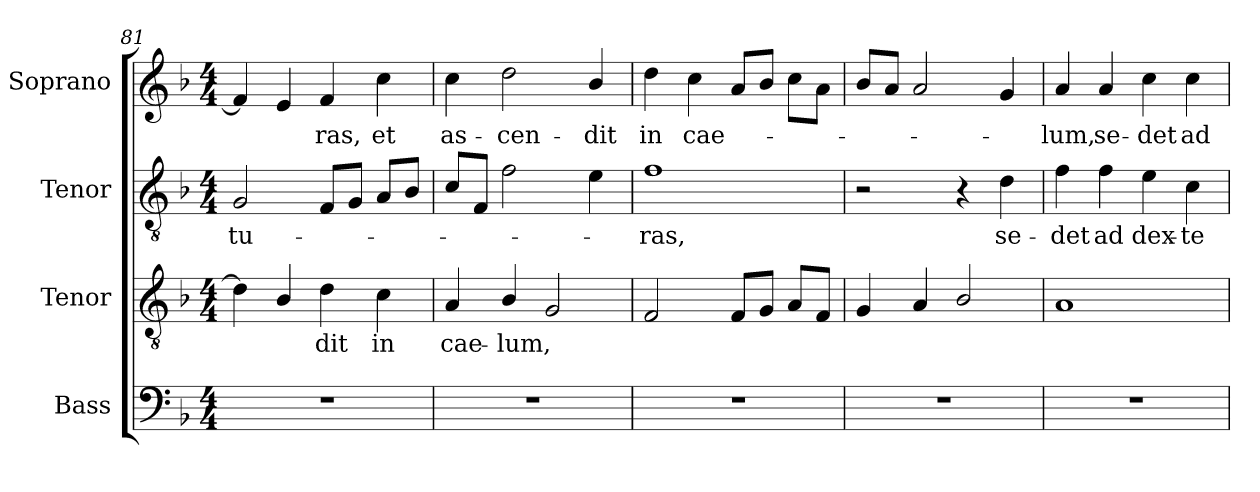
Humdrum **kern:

**kern	**kern	**text	**kern	**text	**kern	**text
*part4	*part3	*part3	*part2	*part2	*part1	*part1
*staff4	*staff3	*staff3	*staff2	*staff2	*staff1	*staff1
*I"Bass	*I"Tenor	*	*I"Tenor	*	*I"Soprano	*
*I'B.	*I'T.	*	*I'T.	*	*I'S.	*
*clefF4	*clefGv2	*	*clefGv2	*	*clefG2	*
*	*ITrd7c12	*	*ITrd7c12	*	*	*
*k[b-]	*k[b-]	*	*k[b-]	*	*k[b-]	*
*F:	*F:	*	*F:	*	*F:	*
*M4/4	*M4/4	*	*M4/4	*	*M4/4	*
=81	=81	=81	=81	=81	=81	=81
!	!	!	!	!LO:LY:b:color=#000000	!	!
1r	4Di\]	.	2GGi/	-tu-	4fi/]	.
.	4BB-i/	.	.	.	4ei/	.
!	!	!LO:LY:b:color=#000000	!	!	!	!
!	!	!	!	!	!	!LO:LY:b:color=#000000
.	4Di\	-dit	8FFi/L	.	4fi/	-ras,
.	.	.	8GGi/J	.	.	.
!	!	!LO:LY:b:color=#000000	!	!	!	!
!	!	!	!	!	!	!LO:LY:b:color=#000000
.	4Ci\	in	8AAi/L	.	4cci\	et
.	.	.	8BB-i/J	.	.	.
!!LO:LB:g=z
=82	=82	=82	=82	=82	=82	=82
!	!	!LO:LY:b:color=#000000	!	!	!	!
!	!	!	!	!	!	!LO:LY:b:color=#000000
1r	4AAi/	cae-	8Ci/L	.	4cci\	as-
.	.	.	8FFi/J	.	.	.
!	!	!LO:LY:b:color=#000000	!	!	!	!
!	!	!	!	!	!	!LO:LY:b:color=#000000
.	4BB-i/	-lum,	2Fi\	.	2ddi\	-cen-
.	2GGi/	.	.	.	.	.
!	!	!	!	!	!	!LO:LY:b:color=#000000
.	.	.	4Ei\	.	4b-i/	-dit
=83	=83	=83	=83	=83	=83	=83
!	!	!	!	!LO:LY:b:color=#000000	!	!
!	!	!	!	!	!	!LO:LY:b:color=#000000
1r	2FFi/	.	1Fi	-ras,	4ddi\	in
!	!	!	!	!	!	!LO:LY:b:color=#000000
.	.	.	.	.	4cci\	cae-
.	8FFi/L	.	.	.	8ai/L	.
.	8GGi/J	.	.	.	8b-i/J	.
.	8AAi/L	.	.	.	8cci\L	.
.	8FFi/J	.	.	.	8ai\J	.
=84	=84	=84	=84	=84	=84	=84
1r	4GGi/	.	2r	.	8b-i/L	.
.	.	.	.	.	8ai/J	.
.	4AAi/	.	.	.	2ai/	.
.	2BB-i/	.	4r	.	.	.
!	!	!	!	!LO:LY:b:color=#000000	!	!
.	.	.	4Di\	se-	4gi/	.
=85	=85	=85	=85	=85	=85	=85
!	!	!	!	!LO:LY:b:color=#000000	!	!
!	!	!	!	!	!	!LO:LY:b:color=#000000
1r	1AAi	.	4Fi\	-det	4ai/	-lum,
!	!	!	!	!LO:LY:b:color=#000000	!	!
!	!	!	!	!	!	!LO:LY:b:color=#000000
.	.	.	4Fi\	ad	4ai/	se-
!	!	!	!	!LO:LY:b:color=#000000	!	!
!	!	!	!	!	!	!LO:LY:b:color=#000000
.	.	.	4Ei\	dex-	4cci\	-det
!	!	!	!	!LO:LY:b:color=#000000	!	!
!	!	!	!	!	!	!LO:LY:b:color=#000000
.	.	.	4Ci\	-te-	4cci\	ad
=	=	=	=	=	=	=
*-	*-	*-	*-	*-	*-	*-
